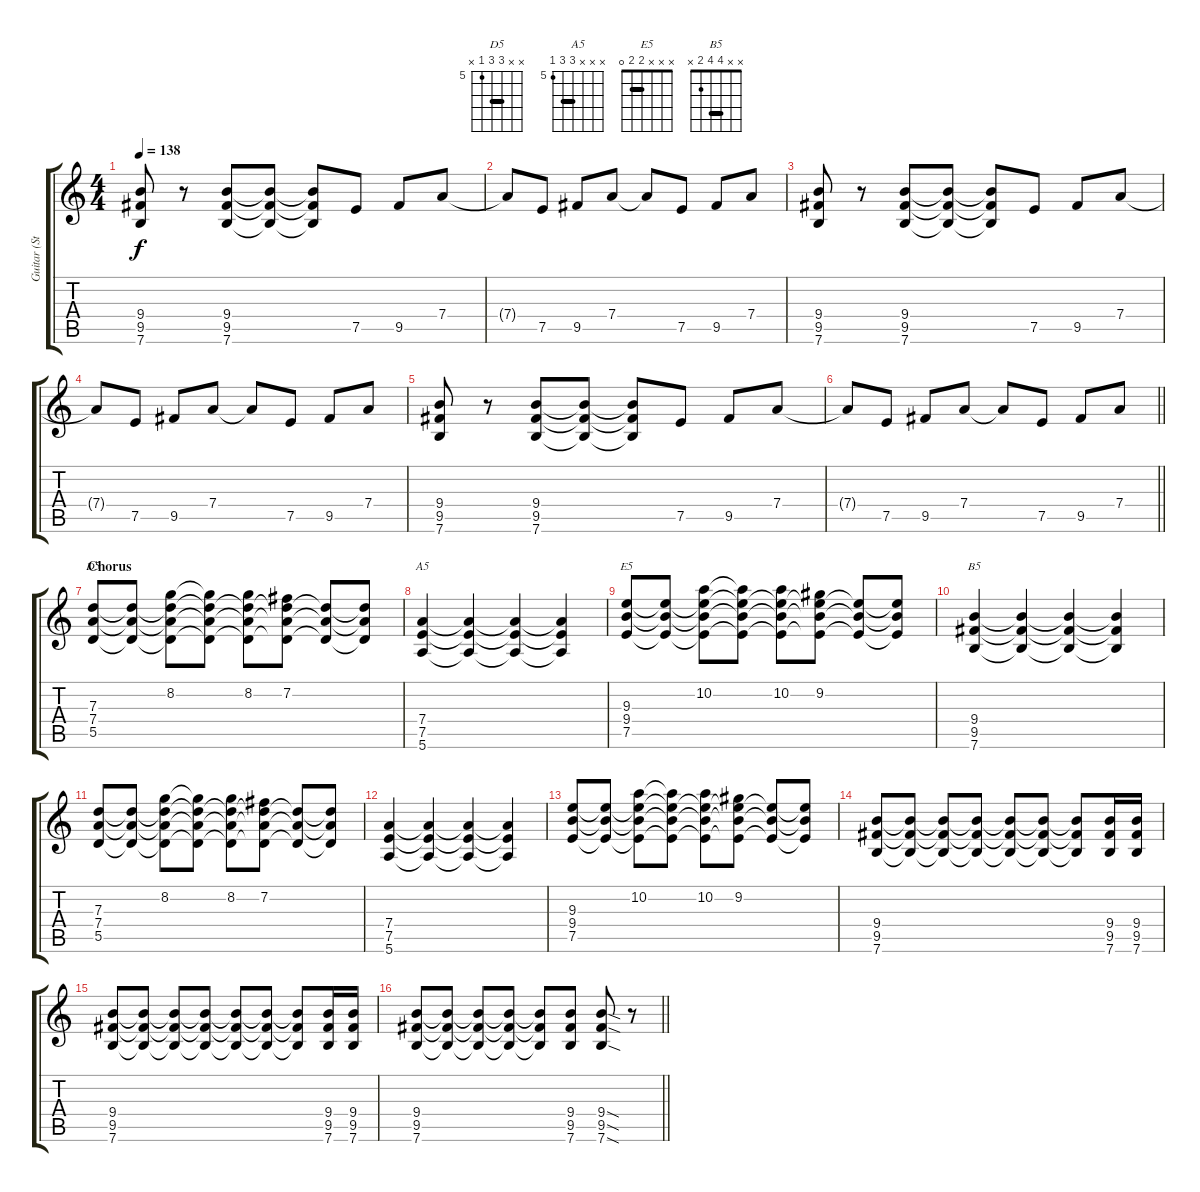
\track ("Guitar (Std)" "Guitar (St") {instrument overdrivenguitar}
\staff {score tabs}
\tuning (E4 B3 G3 D3 A2 E2) {hide}
\chord ("D5" x x 7 7 5 x) {firstfret 5 barre 7}
\chord ("A5" x x x 7 7 5) {firstfret 5 barre 7}
\chord ("E5" x x x 2 2 0) {barre 2}
\chord ("B5" x x 4 4 2 x) {barre 4}
\ts (4 4)
\tempo 138
\clef g2
\ks c
(9.4 9.5 7.6).8{dy f} r.8 (9.4 9.5 7.6).8 (9.4{t} 9.5{t} 7.6{t}).8 (9.4{t} 9.5{t} 7.6{t}).8 7.5.8 9.5.8 7.4.8 |
7.4{t}.8 7.5.8 9.5.8 7.4.8 7.4{t}.8 7.5.8 9.5.8 7.4.8 |
(9.4 9.5 7.6).8 r.8 (9.4 9.5 7.6).8 (9.4{t} 9.5{t} 7.6{t}).8 (9.4{t} 9.5{t} 7.6{t}).8 7.5.8 9.5.8 7.4.8 |
7.4{t}.8 7.5.8 9.5.8 7.4.8 7.4{t}.8 7.5.8 9.5.8 7.4.8 |
(9.4 9.5 7.6).8 r.8 (9.4 9.5 7.6).8 (9.4{t} 9.5{t} 7.6{t}).8 (9.4{t} 9.5{t} 7.6{t}).8 7.5.8 9.5.8 7.4.8 |
\barLineRight lightlight
7.4{t}.8 7.5.8 9.5.8 7.4.8 7.4{t}.8 7.5.8 9.5.8 7.4.8 |
\section ("" "Chorus")
(7.3 7.4 5.5).8{ch "D5"} (7.3{t} 7.4{t} 5.5{t}).8 (8.2 7.3{t} 7.4{t} 5.5{t}).8 (8.2{t} 7.3{t} 7.4{t} 5.5{t}).8 (8.2 7.3{t} 7.4{t} 5.5{t}).8 (7.2 7.3{t} 7.4{t} 5.5{t}).8 (7.3{t} 7.4{t} 5.5{t}).8 (7.3{t} 7.4{t} 5.5{t}).8 |
(7.4 7.5 5.6).4{ch "A5"} (7.4{t} 7.5{t} 5.6{t}).4 (7.4{t} 7.5{t} 5.6{t}).4 (7.4{t} 7.5{t} 5.6{t}).4 |
(9.3 9.4 7.5).8{ch "E5"} (9.3{t} 9.4{t} 7.5{t}).8 (10.2 9.3{t} 9.4{t} 7.5{t}).8 (10.2{t} 9.3{t} 9.4{t} 7.5{t}).8 (10.2 9.3{t} 9.4{t} 7.5{t}).8 (9.2 9.3{t} 9.4{t} 7.5{t}).8 (9.3{t} 9.4{t} 7.5{t}).8 (9.3{t} 9.4{t} 7.5{t}).8 |
(9.4 9.5 7.6).4{ch "B5"} (9.4{t} 9.5{t} 7.6{t}).4 (9.4{t} 9.5{t} 7.6{t}).4 (9.4{t} 9.5{t} 7.6{t}).4 |
(7.3 7.4 5.5).8 (7.3{t} 7.4{t} 5.5{t}).8 (8.2 7.3{t} 7.4{t} 5.5{t}).8 (8.2{t} 7.3{t} 7.4{t} 5.5{t}).8 (8.2 7.3{t} 7.4{t} 5.5{t}).8 (7.2 7.3{t} 7.4{t} 5.5{t}).8 (7.3{t} 7.4{t} 5.5{t}).8 (7.3{t} 7.4{t} 5.5{t}).8 |
(7.4 7.5 5.6).4 (7.4{t} 7.5{t} 5.6{t}).4 (7.4{t} 7.5{t} 5.6{t}).4 (7.4{t} 7.5{t} 5.6{t}).4 |
(9.3 9.4 7.5).8 (9.3{t} 9.4{t} 7.5{t}).8 (10.2 9.3{t} 9.4{t} 7.5{t}).8 (10.2{t} 9.3{t} 9.4{t} 7.5{t}).8 (10.2 9.3{t} 9.4{t} 7.5{t}).8 (9.2 9.3{t} 9.4{t} 7.5{t}).8 (9.3{t} 9.4{t} 7.5{t}).8 (9.3{t} 9.4{t} 7.5{t}).8 |
(9.4 9.5 7.6).8 (9.4{t} 9.5{t} 7.6{t}).8 (9.4{t} 9.5{t} 7.6{t}).8 (9.4{t} 9.5{t} 7.6{t}).8 (9.4{t} 9.5{t} 7.6{t}).8 (9.4{t} 9.5{t} 7.6{t}).8 (9.4{t} 9.5{t} 7.6{t}).8 (9.4 9.5 7.6).16 (9.4 9.5 7.6).16 |
(9.4 9.5 7.6).8 (9.4{t} 9.5{t} 7.6{t}).8 (9.4{t} 9.5{t} 7.6{t}).8 (9.4{t} 9.5{t} 7.6{t}).8 (9.4{t} 9.5{t} 7.6{t}).8 (9.4{t} 9.5{t} 7.6{t}).8 (9.4{t} 9.5{t} 7.6{t}).8 (9.4 9.5 7.6).16 (9.4 9.5 7.6).16 |
\barLineRight lightlight
(9.4 9.5 7.6).8 (9.4{t} 9.5{t} 7.6{t}).8 (9.4{t} 9.5{t} 7.6{t}).8 (9.4{t} 9.5{t} 7.6{t}).8 (9.4{t} 9.5{t} 7.6{t}).8 (9.4 9.5 7.6).8 (9.4{sod} 9.5{sod} 7.6{sod}).8 r.8
